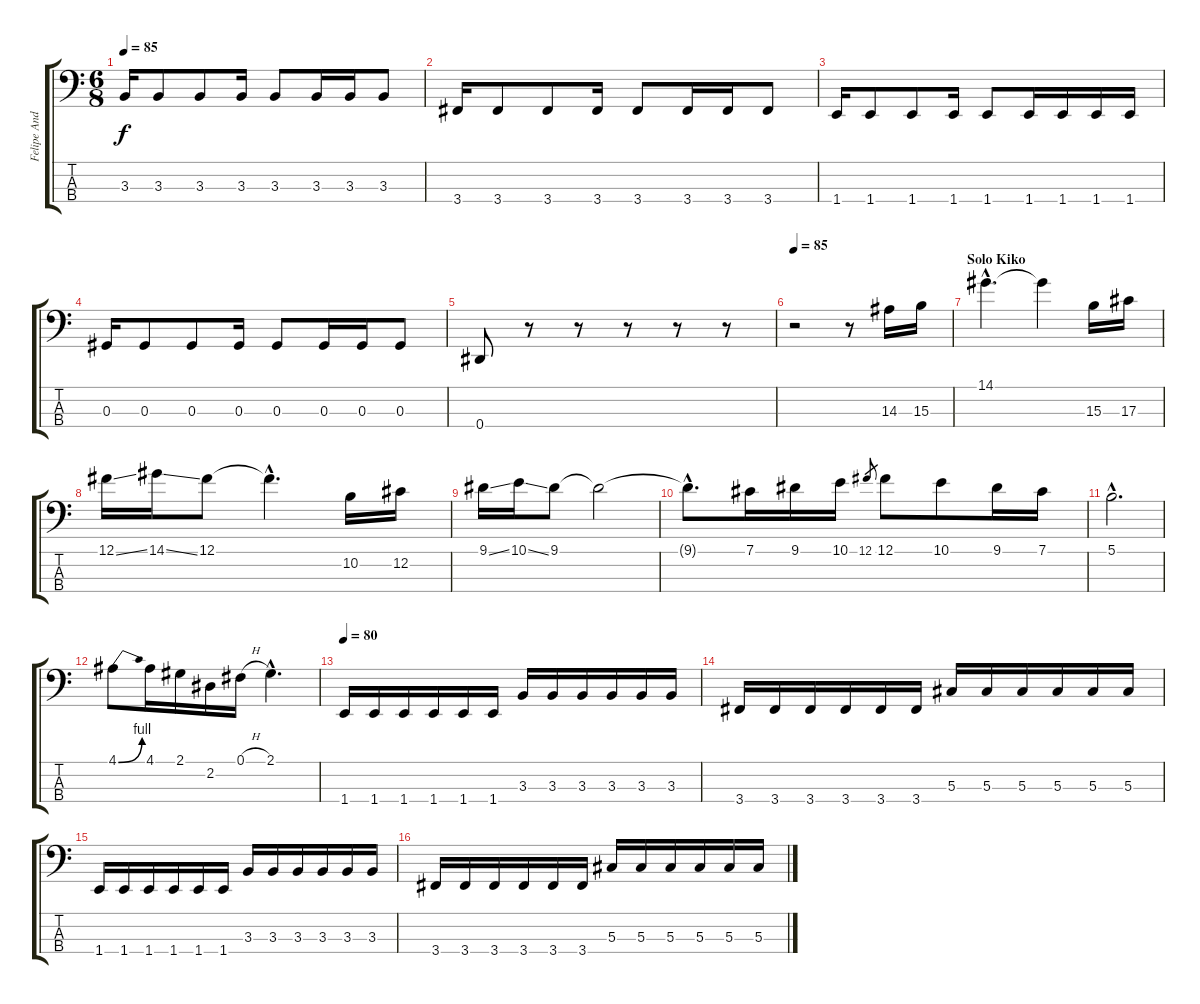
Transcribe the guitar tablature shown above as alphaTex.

\track ("Felipe Andreoli" "Felipe And") {instrument electricbassfinger}
\staff {score tabs}
\tuning (Gb2 Db2 Ab1 Eb1) {hide}
\ts (6 8)
\tempo 85
\clef f4
\ks c
3.3.16{dy f} 3.3.8 3.3.8 3.3.16 3.3.8 3.3.16 3.3.16 3.3.8 |
3.4.16 3.4.8 3.4.8 3.4.16 3.4.8 3.4.16 3.4.16 3.4.8 |
1.4.16 1.4.8 1.4.8 1.4.16 1.4.8 1.4.16 1.4.16 1.4.16 1.4.16 |
0.3.16 0.3.8 0.3.8 0.3.16 0.3.8 0.3.16 0.3.16 0.3.8 |
0.4.8 r.8 r.8 r.8 r.8 r.8 |
\tempo 85
r.2 r.8 14.3.16 15.3.16 |
\section ("" "Solo Kiko")
14.1{hac}.4{d} 14.1{t}.4 15.3.16 17.3.16 |
12.1{ss}.16 14.1{ss}.16 12.1.8 12.1{hac t}.4{d} 10.2.16 12.2.16 |
9.1{ss}.16 10.1{ss}.16 9.1.8 9.1{t}.2 |
9.1{hac t}.8{d} 7.1.16 9.1.16 10.1.16 12.1.8{gr} 12.1.8 10.1.8 9.1.16 7.1.16 |
5.1{hac}.2{d} |
4.1{be (bend 0 0 60 4)}.8 4.1.16 2.1.16 2.2.16 0.1{h}.16 2.1{hac}.4{d} |
\tempo 80
1.4.16 1.4.16 1.4.16 1.4.16 1.4.16 1.4.16 3.3.16 3.3.16 3.3.16 3.3.16 3.3.16 3.3.16 |
3.4.16 3.4.16 3.4.16 3.4.16 3.4.16 3.4.16 5.3.16 5.3.16 5.3.16 5.3.16 5.3.16 5.3.16 |
1.4.16 1.4.16 1.4.16 1.4.16 1.4.16 1.4.16 3.3.16 3.3.16 3.3.16 3.3.16 3.3.16 3.3.16 |
3.4.16 3.4.16 3.4.16 3.4.16 3.4.16 3.4.16 5.3.16 5.3.16 5.3.16 5.3.16 5.3.16 5.3.16
